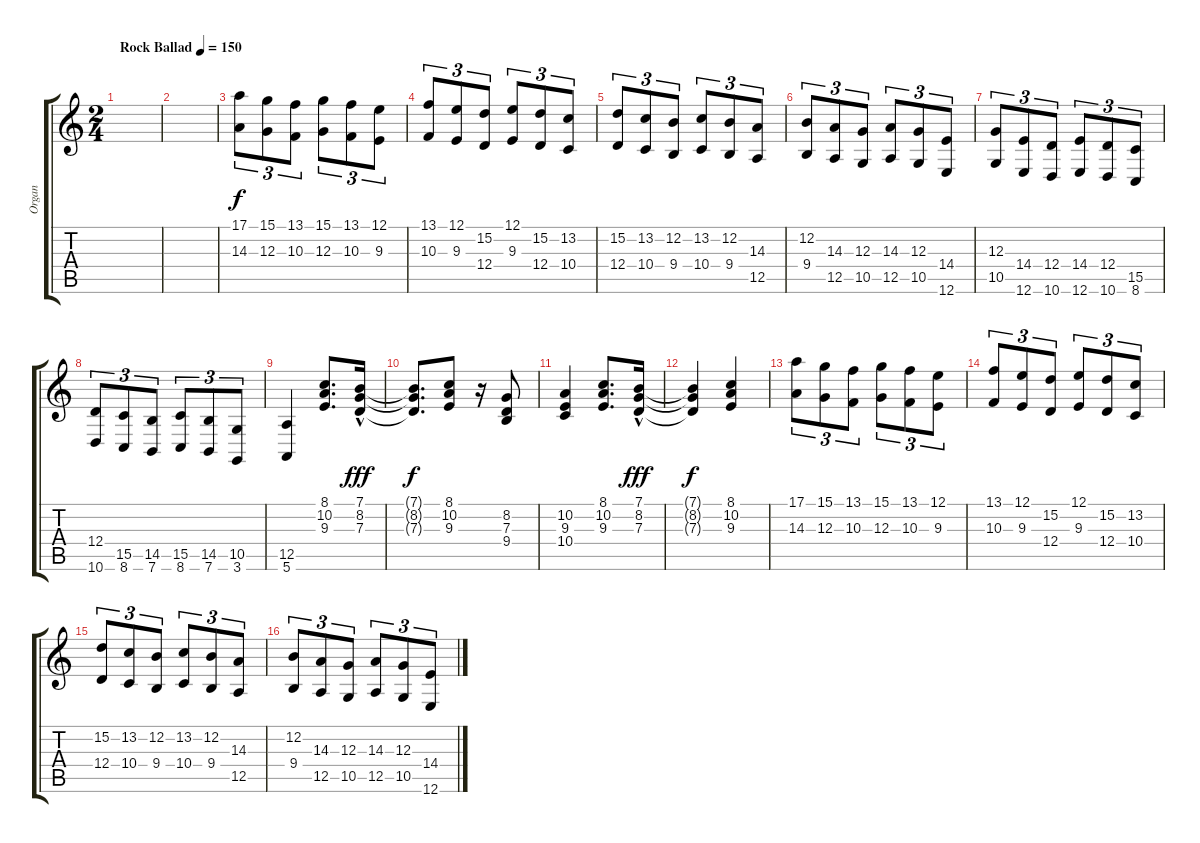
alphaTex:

\track ("Organ" "Organ") {instrument synthbrass1}
\staff {score tabs}
\tuning (E4 B3 G3 D3 A2 E2) {hide}
\ts (2 4)
\tempo (150 "Rock Ballad")
\clef g2
\ks aminor
|
|
(17.1 14.3).8{tu (3 2) volume 12 instrument synthbrass1} (15.1 12.3).8{tu (3 2)} (13.1 10.3).8{tu (3 2)} (15.1 12.3).8{tu (3 2)} (13.1 10.3).8{tu (3 2)} (12.1 9.3).8{tu (3 2)} |
(13.1 10.3).8{tu (3 2)} (12.1 9.3).8{tu (3 2)} (15.2 12.4).8{tu (3 2)} (12.1 9.3).8{tu (3 2)} (15.2 12.4).8{tu (3 2)} (13.2 10.4).8{tu (3 2)} |
(15.2 12.4).8{tu (3 2)} (13.2 10.4).8{tu (3 2)} (12.2 9.4).8{tu (3 2)} (13.2 10.4).8{tu (3 2)} (12.2 9.4).8{tu (3 2)} (14.3 12.5).8{tu (3 2)} |
(12.2 9.4).8{tu (3 2)} (14.3 12.5).8{tu (3 2)} (12.3 10.5).8{tu (3 2)} (14.3 12.5).8{tu (3 2)} (12.3 10.5).8{tu (3 2)} (14.4 12.6).8{tu (3 2)} |
(12.3 10.5).8{tu (3 2)} (14.4 12.6).8{tu (3 2)} (12.4 10.6).8{tu (3 2)} (14.4 12.6).8{tu (3 2)} (12.4 10.6).8{tu (3 2)} (15.5 8.6).8{tu (3 2)} |
(12.4 10.6).8{tu (3 2)} (15.5 8.6).8{tu (3 2)} (14.5 7.6).8{tu (3 2)} (15.5 8.6).8{tu (3 2)} (14.5 7.6).8{tu (3 2)} (10.5 3.6).8{tu (3 2)} |
(12.5 5.6).4 (8.1 10.2 9.3).8{d} (7.1{hac} 8.2{hac} 7.3{hac}).16{dy fff} |
(7.1{t} 8.2{t} 7.3{t}).8{d dy f} (8.1 10.2 9.3).8 r.16 (8.2 7.3 9.4).8 |
(10.2 9.3 10.4).4 (8.1 10.2 9.3).8{d} (7.1{hac} 8.2{hac} 7.3{hac}).16{dy fff} |
(7.1{t} 8.2{t} 7.3{t}).4{dy f} (8.1 10.2 9.3).4 |
(17.1 14.3).8{tu (3 2)} (15.1 12.3).8{tu (3 2)} (13.1 10.3).8{tu (3 2)} (15.1 12.3).8{tu (3 2)} (13.1 10.3).8{tu (3 2)} (12.1 9.3).8{tu (3 2)} |
(13.1 10.3).8{tu (3 2)} (12.1 9.3).8{tu (3 2)} (15.2 12.4).8{tu (3 2)} (12.1 9.3).8{tu (3 2)} (15.2 12.4).8{tu (3 2)} (13.2 10.4).8{tu (3 2)} |
(15.2 12.4).8{tu (3 2)} (13.2 10.4).8{tu (3 2)} (12.2 9.4).8{tu (3 2)} (13.2 10.4).8{tu (3 2)} (12.2 9.4).8{tu (3 2)} (14.3 12.5).8{tu (3 2)} |
(12.2 9.4).8{tu (3 2)} (14.3 12.5).8{tu (3 2)} (12.3 10.5).8{tu (3 2)} (14.3 12.5).8{tu (3 2)} (12.3 10.5).8{tu (3 2)} (14.4 12.6).8{tu (3 2)}
